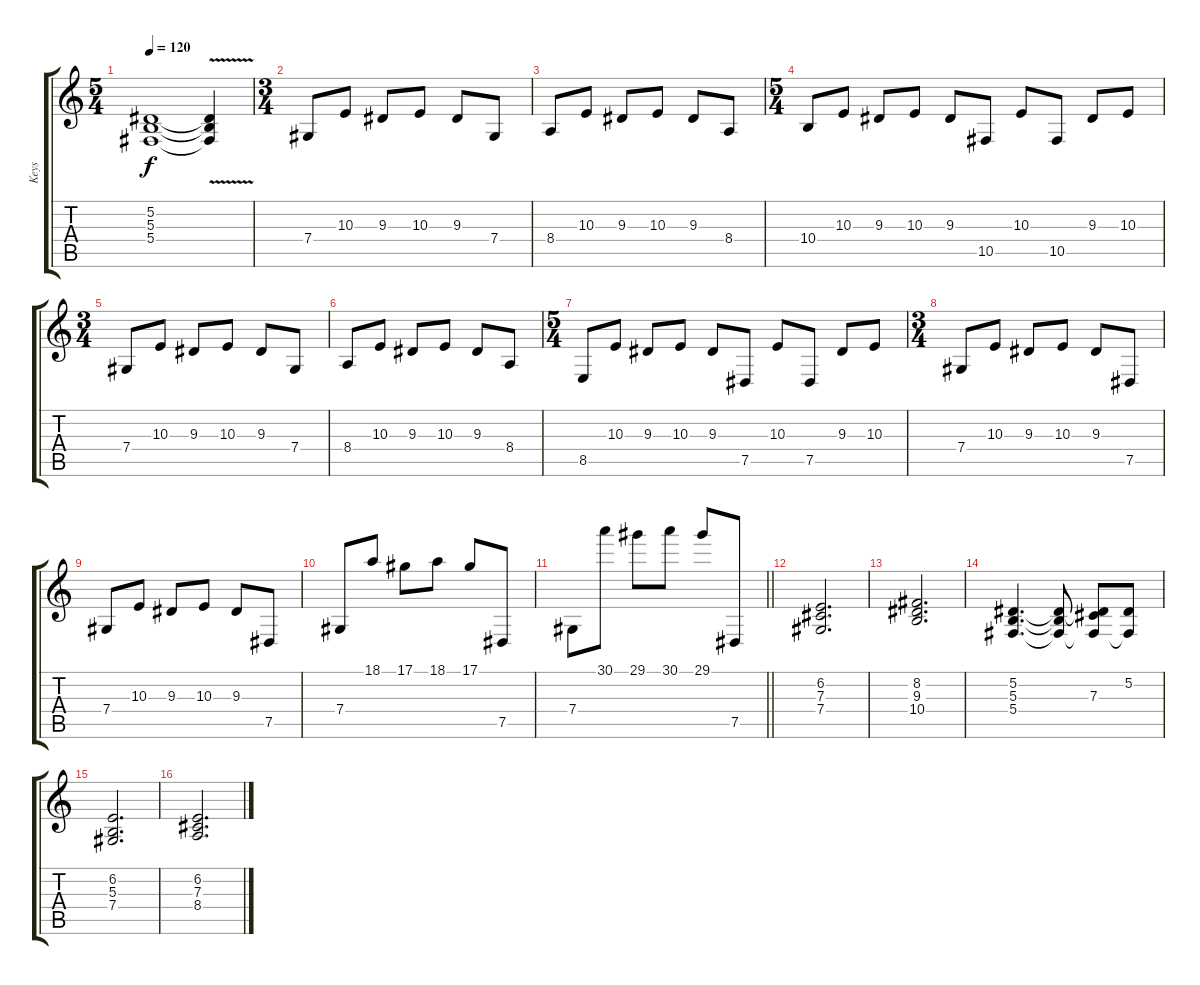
\track ("Keys" "Keys") {instrument stringensemble1}
\staff {score tabs}
\tuning (Eb4 Bb3 Gb3 Db3 Ab2 Eb2) {hide}
\ts (5 4)
\tempo 120
\clef g2
\ks c
(5.2 5.3 5.4).1{dy f} (5.2{v t} 5.3{v t} 5.4{v t}).4 |
\ts (3 4)
7.4.8 10.3.8 9.3.8 10.3.8 9.3.8 7.4.8 |
8.4.8 10.3.8 9.3.8 10.3.8 9.3.8 8.4.8 |
\ts (5 4)
10.4.8 10.3.8 9.3.8 10.3.8 9.3.8 10.5.8 10.3.8 10.5.8 9.3.8 10.3.8 |
\ts (3 4)
7.4.8 10.3.8 9.3.8 10.3.8 9.3.8 7.4.8 |
8.4.8 10.3.8 9.3.8 10.3.8 9.3.8 8.4.8 |
\ts (5 4)
8.5.8 10.3.8 9.3.8 10.3.8 9.3.8 7.5.8 10.3.8 7.5.8 9.3.8 10.3.8 |
\ts (3 4)
7.4.8 10.3.8 9.3.8 10.3.8 9.3.8 7.5.8 |
7.4.8 10.3.8 9.3.8 10.3.8 9.3.8 7.5.8 |
7.4.8 18.1.8 17.1.8 18.1.8 17.1.8 7.5.8 |
\barLineRight lightlight
7.4.8 30.1.8 29.1.8 30.1.8 29.1.8 7.5.8 |
(6.2 7.3 7.4).2{d} |
(8.2 9.3 10.4).2{d} |
(5.2 5.3 5.4).4{d} (5.2{t} 5.3{t} 5.4{t}).8 (5.2{t} 7.3 5.4{t}).8 (5.2 5.4{t}).8 |
(6.2 5.3 7.4).2{d} |
(6.2 7.3 8.4).2{d}
